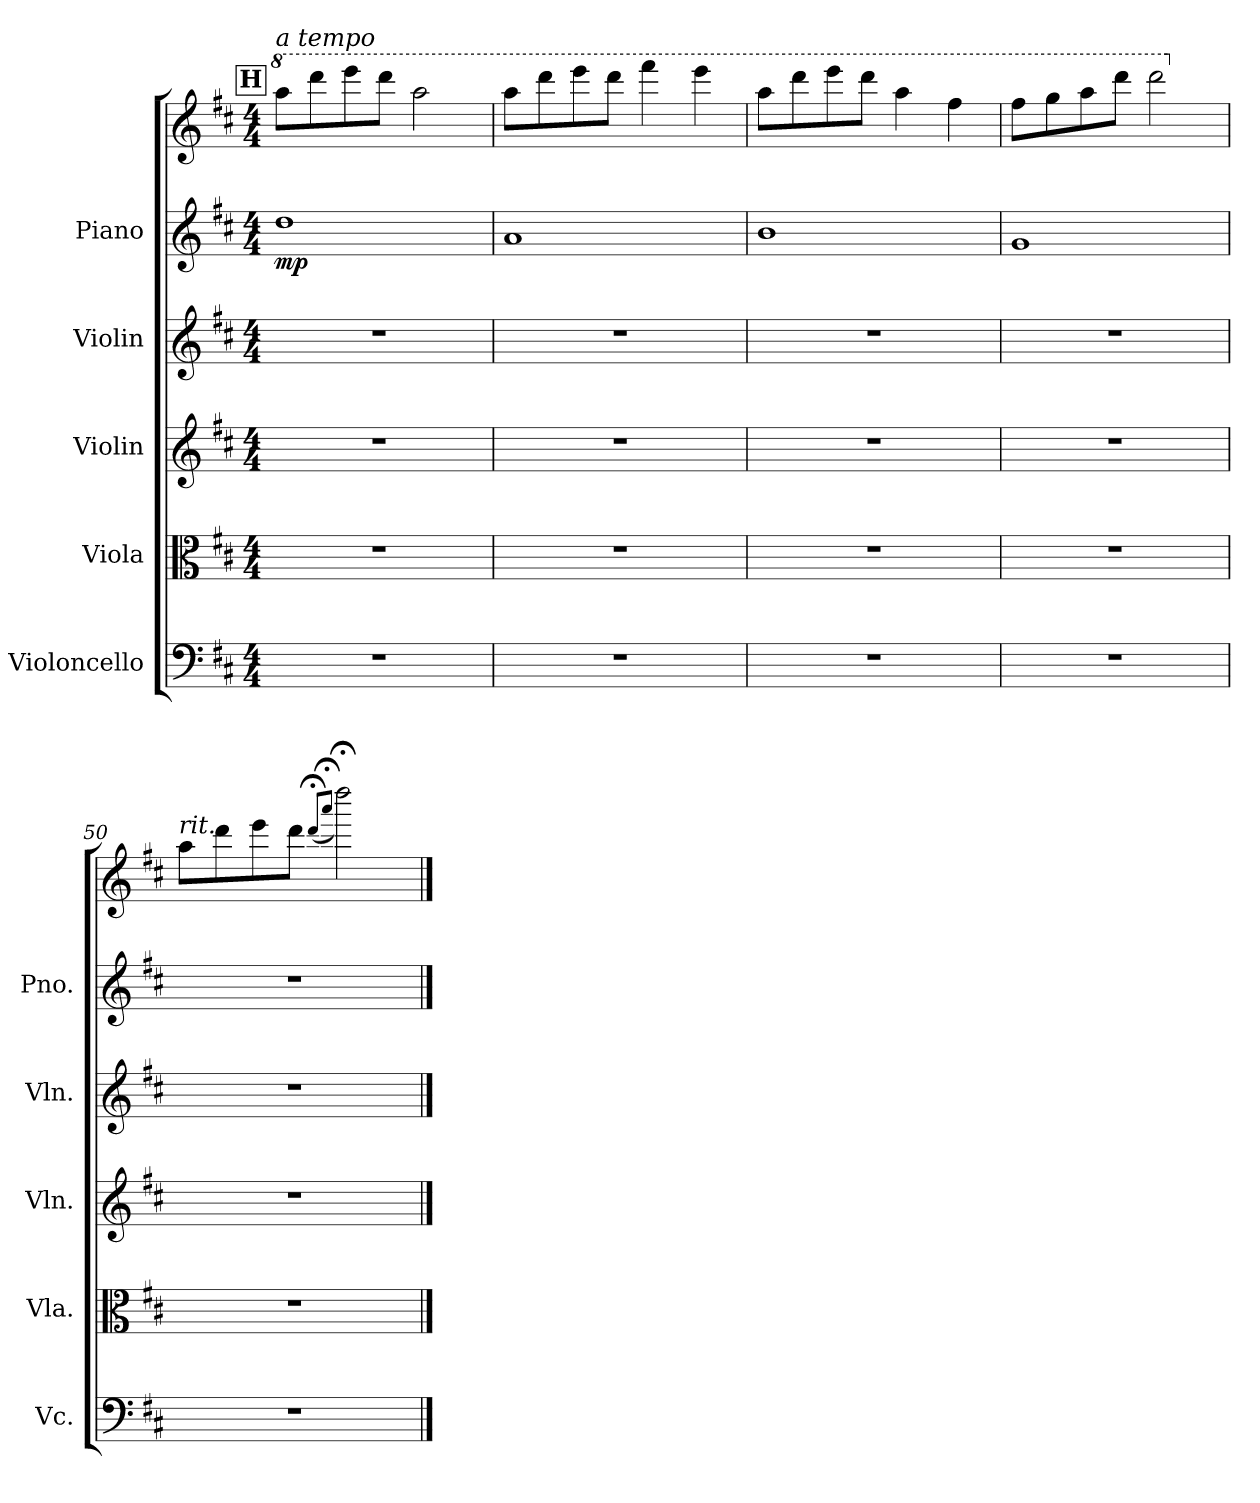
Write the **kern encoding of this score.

**kern	**kern	**kern	**kern	**kern	**kern	**dynam
*part5	*part4	*part3	*part2	*part1	*part1	*part1
*staff6	*staff5	*staff4	*staff3	*staff2	*staff1	*staff1/2
*I"Violoncello	*I"Viola	*I"Violin	*I"Violin	*I"Piano	*	*
*I'Vc.	*I'Vla.	*I'Vln.	*I'Vln.	*I'Pno.	*	*
*clefF4	*clefC3	*clefG2	*clefG2	*clefG2	*clefG2	*
*k[f#c#]	*k[f#c#]	*k[f#c#]	*k[f#c#]	*k[f#c#]	*k[f#c#]	*
*M4/4	*M4/4	*M4/4	*M4/4	*M4/4	*M4/4	*
*MM72	*MM72	*MM72	*MM72	*MM72	*MM72	*
*	*	*	*	*	*8va	*
!!LO:REH:place=s1:a:B:fs=14:t=H
=46	=46	=46	=46	=46	=46	=46
!	!	!	!	!	!LO:TX:a:i:t=a tempo	!
!	!	!	!	!	!	!LO:DY:b=2
1r	1r	1r	1r	1dd	8aaa\L	mp
.	.	.	.	.	8dddd\	.
.	.	.	.	.	8eeee\	.
.	.	.	.	.	8dddd\J	.
.	.	.	.	.	2aaa\	.
=47	=47	=47	=47	=47	=47	=47
1r	1r	1r	1r	1a	8aaa\L	.
.	.	.	.	.	8dddd\	.
.	.	.	.	.	8eeee\	.
.	.	.	.	.	8dddd\J	.
.	.	.	.	.	4ffff#\	.
.	.	.	.	.	4eeee\	.
!!LO:LB:g=z
=48	=48	=48	=48	=48	=48	=48
1r	1r	1r	1r	1b	8aaa\L	.
.	.	.	.	.	8dddd\	.
.	.	.	.	.	8eeee\	.
.	.	.	.	.	8dddd\J	.
.	.	.	.	.	4aaa\	.
.	.	.	.	.	4fff#\	.
=49	=49	=49	=49	=49	=49	=49
1r	1r	1r	1r	1g	8fff#\L	.
.	.	.	.	.	8ggg\	.
.	.	.	.	.	8aaa\	.
.	.	.	.	.	8dddd\J	.
.	.	.	.	.	2dddd\	.
=50	=50	=50	=50	=50	=50	=50
*	*	*	*	*	*X8va	*
*	*	*	*	*	*MM68	*
!	!	!	!	!	!LO:TX:a:i:t=rit.	!
1r	1r	1r	1r	1r	8aa\L	.
.	.	.	.	.	8ddd\	.
*	*	*	*	*	*MM60	*
.	.	.	.	.	8eee\	.
.	.	.	.	.	8ddd\J	.
*	*	*	*	*	*MM54	*
.	.	.	.	.	(<8qddd;</L	.
.	.	.	.	.	8qaaa;</J	.
.	.	.	.	.	2dddd;<\)	.
==	==	==	==	==	==	==
*-	*-	*-	*-	*-	*-	*-
